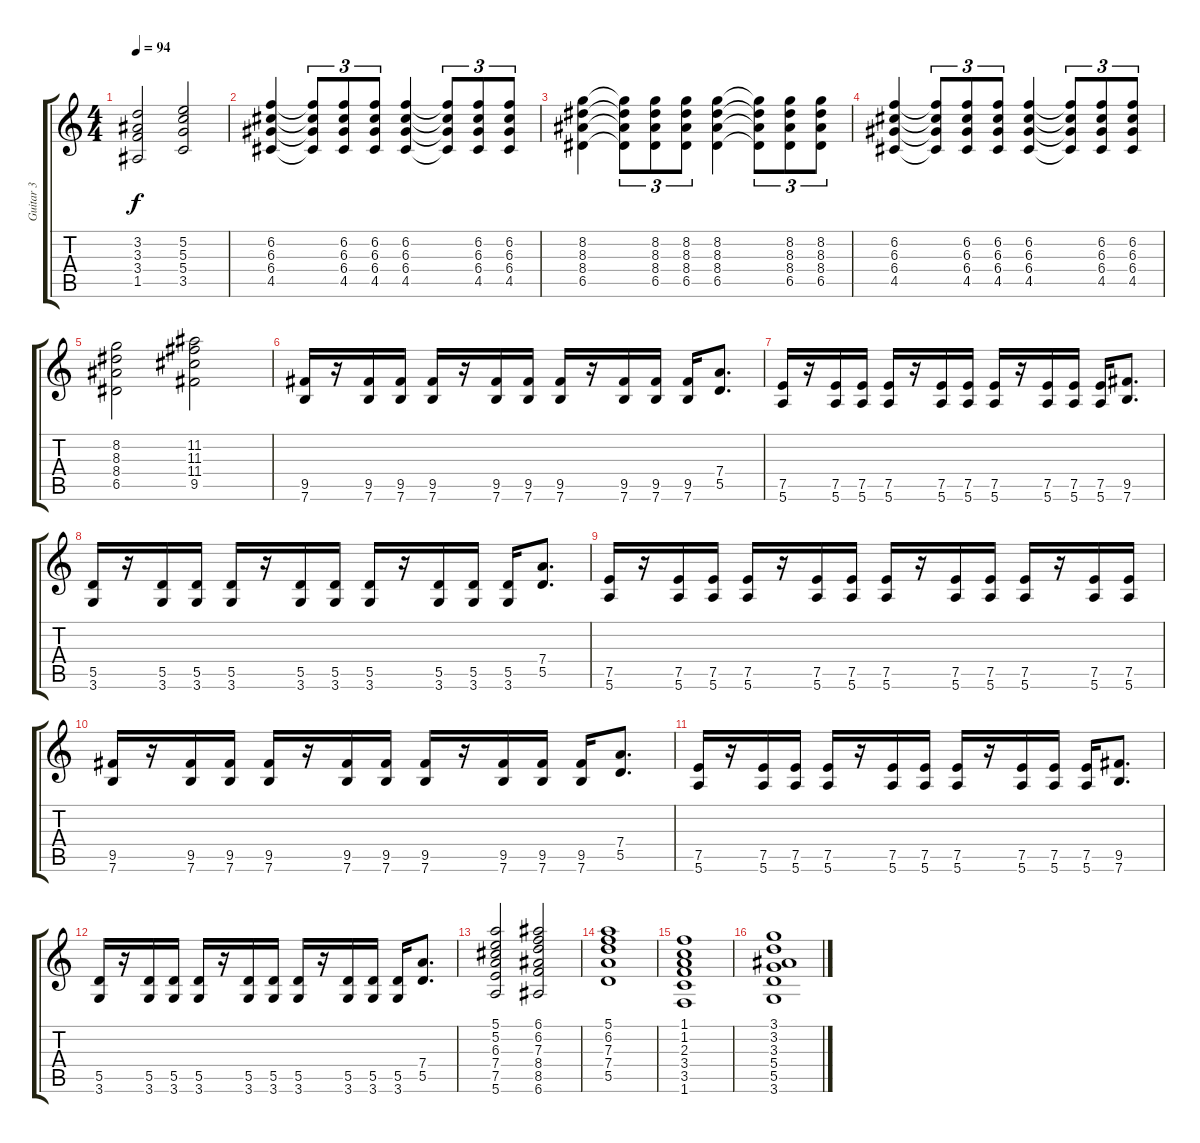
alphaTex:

\track ("Guitar 3" "Guitar 3") {instrument electricguitarclean}
\staff {score tabs}
\tuning (E4 B3 G3 D3 A2 E2) {hide}
\ts (4 4)
\tempo 94
\clef g2
\ks c
(3.2 3.3 3.4 1.5).2{dy f} (5.2 5.3 5.4 3.5).2 |
(6.2 6.3 6.4 4.5).4 (6.2{t} 6.3{t} 6.4{t} 4.5{t}).8{tu (3 2)} (6.2 6.3 6.4 4.5).8{tu (3 2)} (6.2 6.3 6.4 4.5).8{tu (3 2)} (6.2 6.3 6.4 4.5).4 (6.2{t} 6.3{t} 6.4{t} 4.5{t}).8{tu (3 2)} (6.2 6.3 6.4 4.5).8{tu (3 2)} (6.2 6.3 6.4 4.5).8{tu (3 2)} |
(8.2 8.3 8.4 6.5).4 (8.2{t} 8.3{t} 8.4{t} 6.5{t}).8{tu (3 2)} (8.2 8.3 8.4 6.5).8{tu (3 2)} (8.2 8.3 8.4 6.5).8{tu (3 2)} (8.2 8.3 8.4 6.5).4 (8.2{t} 8.3{t} 8.4{t} 6.5{t}).8{tu (3 2)} (8.2 8.3 8.4 6.5).8{tu (3 2)} (8.2 8.3 8.4 6.5).8{tu (3 2)} |
(6.2 6.3 6.4 4.5).4 (6.2{t} 6.3{t} 6.4{t} 4.5{t}).8{tu (3 2)} (6.2 6.3 6.4 4.5).8{tu (3 2)} (6.2 6.3 6.4 4.5).8{tu (3 2)} (6.2 6.3 6.4 4.5).4 (6.2{t} 6.3{t} 6.4{t} 4.5{t}).8{tu (3 2)} (6.2 6.3 6.4 4.5).8{tu (3 2)} (6.2 6.3 6.4 4.5).8{tu (3 2)} |
(8.2 8.3 8.4 6.5).2 (11.2 11.3 11.4 9.5).2 |
(9.5 7.6).16 r.16 (9.5 7.6).16 (9.5 7.6).16 (9.5 7.6).16 r.16 (9.5 7.6).16 (9.5 7.6).16 (9.5 7.6).16 r.16 (9.5 7.6).16 (9.5 7.6).16 (9.5 7.6).16 (7.4 5.5).8{d} |
(7.5 5.6).16 r.16 (7.5 5.6).16 (7.5 5.6).16 (7.5 5.6).16 r.16 (7.5 5.6).16 (7.5 5.6).16 (7.5 5.6).16 r.16 (7.5 5.6).16 (7.5 5.6).16 (7.5 5.6).16 (9.5 7.6).8{d} |
(5.5 3.6).16 r.16 (5.5 3.6).16 (5.5 3.6).16 (5.5 3.6).16 r.16 (5.5 3.6).16 (5.5 3.6).16 (5.5 3.6).16 r.16 (5.5 3.6).16 (5.5 3.6).16 (5.5 3.6).16 (7.4 5.5).8{d} |
(7.5 5.6).16 r.16 (7.5 5.6).16 (7.5 5.6).16 (7.5 5.6).16 r.16 (7.5 5.6).16 (7.5 5.6).16 (7.5 5.6).16 r.16 (7.5 5.6).16 (7.5 5.6).16 (7.5 5.6).16 r.16 (7.5 5.6).16 (7.5 5.6).16 |
(9.5 7.6).16 r.16 (9.5 7.6).16 (9.5 7.6).16 (9.5 7.6).16 r.16 (9.5 7.6).16 (9.5 7.6).16 (9.5 7.6).16 r.16 (9.5 7.6).16 (9.5 7.6).16 (9.5 7.6).16 (7.4 5.5).8{d} |
(7.5 5.6).16 r.16 (7.5 5.6).16 (7.5 5.6).16 (7.5 5.6).16 r.16 (7.5 5.6).16 (7.5 5.6).16 (7.5 5.6).16 r.16 (7.5 5.6).16 (7.5 5.6).16 (7.5 5.6).16 (9.5 7.6).8{d} |
(5.5 3.6).16 r.16 (5.5 3.6).16 (5.5 3.6).16 (5.5 3.6).16 r.16 (5.5 3.6).16 (5.5 3.6).16 (5.5 3.6).16 r.16 (5.5 3.6).16 (5.5 3.6).16 (5.5 3.6).16 (7.4 5.5).8{d} |
(5.1 5.2 6.3 7.4 7.5 5.6).2 (6.1 6.2 7.3 8.4 8.5 6.6).2 |
(5.1 6.2 7.3 7.4 5.5).1 |
(1.1 1.2 2.3 3.4 3.5 1.6).1 |
(3.1 3.2 3.3 5.4 5.5 3.6).1
